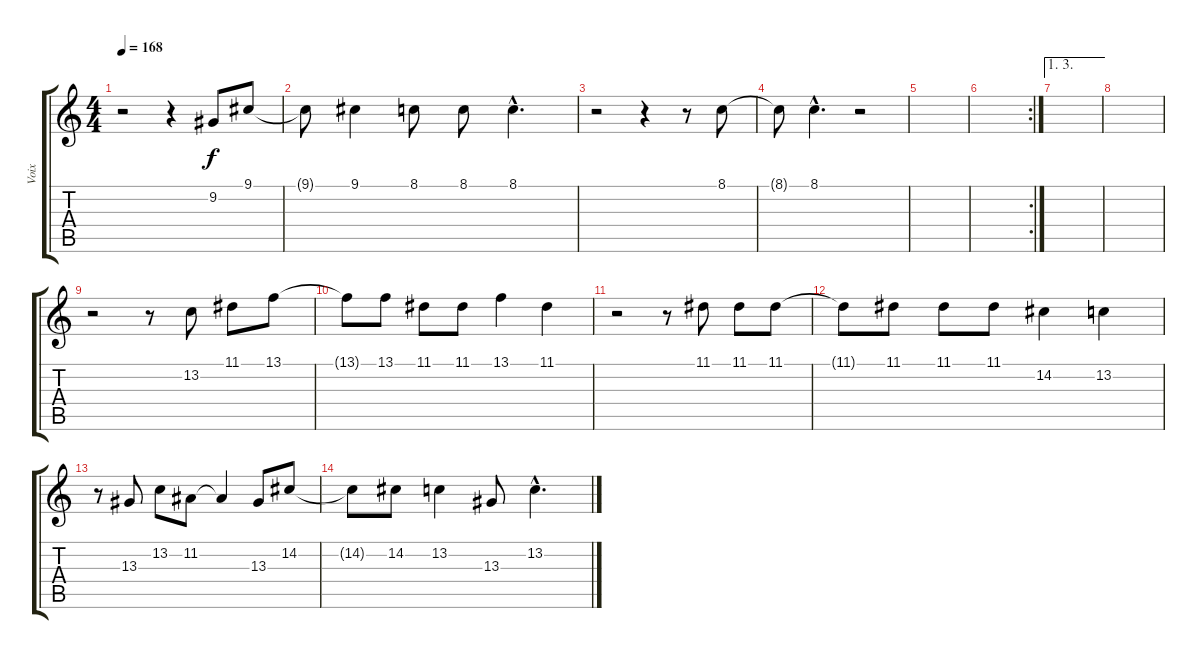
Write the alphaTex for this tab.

\track ("Voix" "Voix") {instrument accordion}
\staff {score tabs}
\tuning (E4 B3 G3 D3 A2 E2) {hide}
\ts (4 4)
\tempo 168
\clef g2
\ks c
r.2{dy f} r.4 9.2.8 9.1.8 |
9.1{t}.8 9.1.4 8.1.8 8.1.8 8.1{hac}.4{d} |
r.2 r.4 r.8 8.1.8 |
8.1{t}.8 8.1{hac}.4{d} r.2 |
|
\rc 2
|
\ae (1 3)
|
|
r.2 r.8 13.2.8 11.1.8 13.1.8 |
13.1{t}.8 13.1.8 11.1.8 11.1.8 13.1.4 11.1.4 |
r.2 r.8 11.1.8 11.1.8 11.1.8 |
11.1{t}.8 11.1.8 11.1.8 11.1.8 14.2.4 13.2.4 |
r.8 13.3.8 13.2.8 11.2.8 11.2{t}.4 13.3.8 14.2.8 |
14.2{t}.8 14.2.8 13.2.4 13.3.8 13.2{hac}.4{d}
